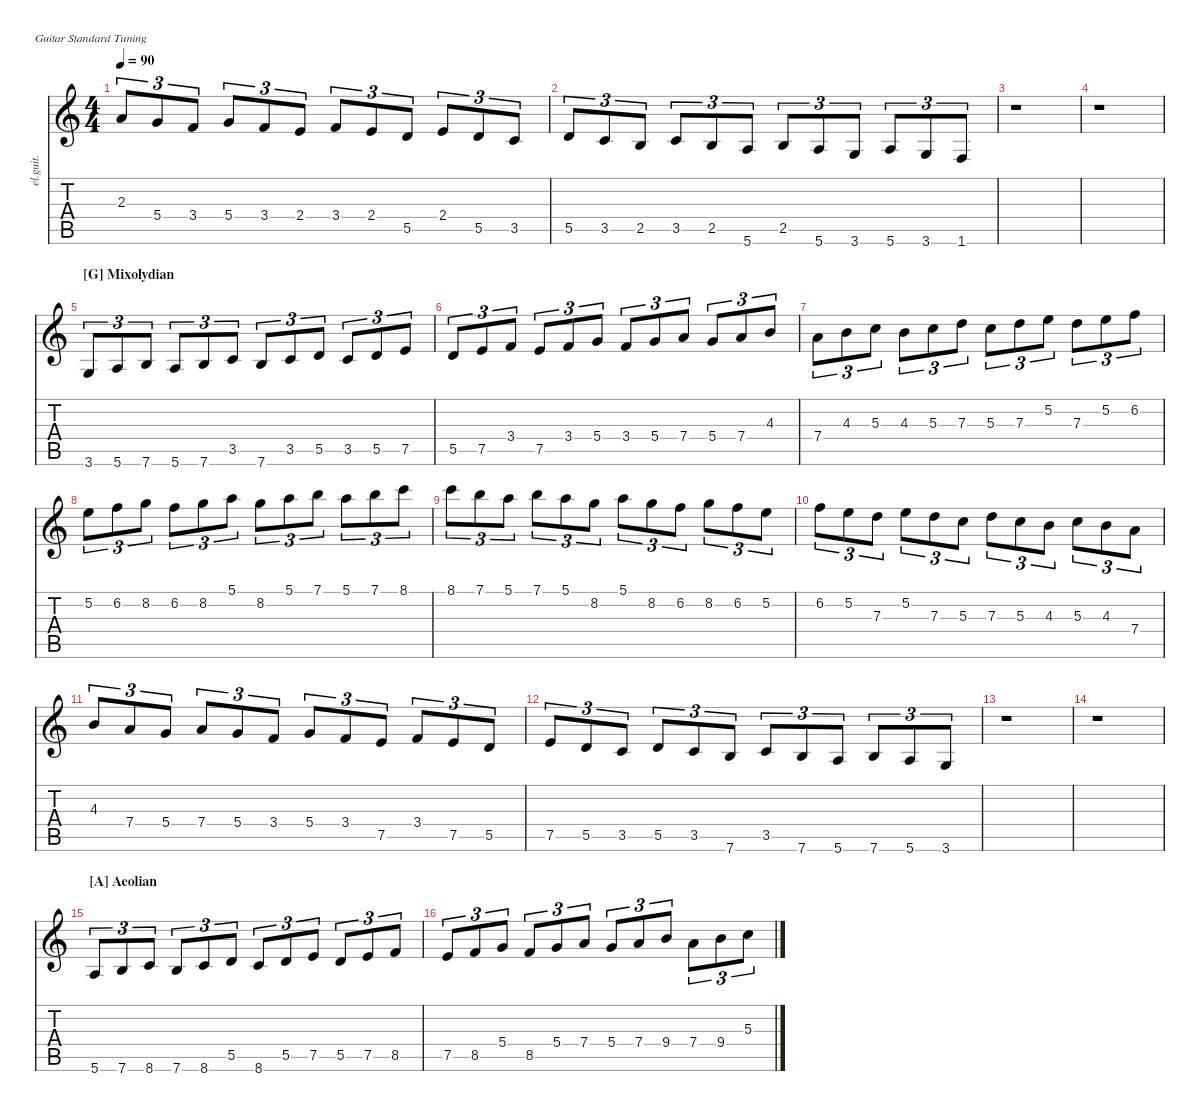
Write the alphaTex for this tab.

\defaultSystemsLayout 4
\hideDynamics
\bracketExtendMode nobrackets
\track ("Clean Guitar" "el.guit.") {instrument electricguitarclean}
\staff {score tabs}
\tuning (E4 B3 G3 D3 A2 E2)
\ts (4 4)
\tempo 90
\clef g2
\ks c
2.3.8{tu (3 2) dy mf beam Up} 5.4.8{tu (3 2) beam Up} 3.4.8{tu (3 2) beam Up} 5.4.8{tu (3 2) beam Up} 3.4.8{tu (3 2) beam Up} 2.4.8{tu (3 2) beam Up} 3.4.8{tu (3 2) beam Up} 2.4.8{tu (3 2) beam Up} 5.5.8{tu (3 2) beam Up} 2.4.8{tu (3 2) beam Up} 5.5.8{tu (3 2) beam Up} 3.5.8{tu (3 2) beam Up} |
5.5.8{tu (3 2) beam Up} 3.5.8{tu (3 2) beam Up} 2.5.8{tu (3 2) beam Up} 3.5.8{tu (3 2) beam Up} 2.5.8{tu (3 2) beam Up} 5.6.8{tu (3 2) beam Up} 2.5.8{tu (3 2) beam Up} 5.6.8{tu (3 2) beam Up} 3.6.8{tu (3 2) beam Up} 5.6.8{tu (3 2) beam Up} 3.6.8{tu (3 2) beam Up} 1.6.8{tu (3 2) beam Up} |
r.1{beam Down} |
r.1{beam Down} |
\section ("G" "Mixolydian")
3.6.8{tu (3 2) beam Up} 5.6.8{tu (3 2) beam Up} 7.6.8{tu (3 2) beam Up} 5.6.8{tu (3 2) beam Up} 7.6.8{tu (3 2) beam Up} 3.5.8{tu (3 2) beam Up} 7.6.8{tu (3 2) beam Up} 3.5.8{tu (3 2) beam Up} 5.5.8{tu (3 2) beam Up} 3.5.8{tu (3 2) beam Up} 5.5.8{tu (3 2) beam Up} 7.5.8{tu (3 2) beam Up} |
5.5.8{tu (3 2) beam Up} 7.5.8{tu (3 2) beam Up} 3.4.8{tu (3 2) beam Up} 7.5.8{tu (3 2) beam Up} 3.4.8{tu (3 2) beam Up} 5.4.8{tu (3 2) beam Up} 3.4.8{tu (3 2) beam Up} 5.4.8{tu (3 2) beam Up} 7.4.8{tu (3 2) beam Up} 5.4.8{tu (3 2) beam Up} 7.4.8{tu (3 2) beam Up} 4.3.8{tu (3 2) beam Up} |
7.4.8{tu (3 2) beam Down} 4.3.8{tu (3 2) beam Down} 5.3.8{tu (3 2) beam Down} 4.3.8{tu (3 2) beam Down} 5.3.8{tu (3 2) beam Down} 7.3.8{tu (3 2) beam Down} 5.3.8{tu (3 2) beam Down} 7.3.8{tu (3 2) beam Down} 5.2.8{tu (3 2) beam Down} 7.3.8{tu (3 2) beam Down} 5.2.8{tu (3 2) beam Down} 6.2.8{tu (3 2) beam Down} |
5.2.8{tu (3 2) beam Down} 6.2.8{tu (3 2) beam Down} 8.2.8{tu (3 2) beam Down} 6.2.8{tu (3 2) beam Down} 8.2.8{tu (3 2) beam Down} 5.1.8{tu (3 2) beam Down} 8.2.8{tu (3 2) beam Down} 5.1.8{tu (3 2) beam Down} 7.1.8{tu (3 2) beam Down} 5.1.8{tu (3 2) beam Down} 7.1.8{tu (3 2) beam Down} 8.1.8{tu (3 2) beam Down} |
8.1.8{tu (3 2) beam Down} 7.1.8{tu (3 2) beam Down} 5.1.8{tu (3 2) beam Down} 7.1.8{tu (3 2) beam Down} 5.1.8{tu (3 2) beam Down} 8.2.8{tu (3 2) beam Down} 5.1.8{tu (3 2) beam Down} 8.2.8{tu (3 2) beam Down} 6.2.8{tu (3 2) beam Down} 8.2.8{tu (3 2) beam Down} 6.2.8{tu (3 2) beam Down} 5.2.8{tu (3 2) beam Down} |
6.2.8{tu (3 2) beam Down} 5.2.8{tu (3 2) beam Down} 7.3.8{tu (3 2) beam Down} 5.2.8{tu (3 2) beam Down} 7.3.8{tu (3 2) beam Down} 5.3.8{tu (3 2) beam Down} 7.3.8{tu (3 2) beam Down} 5.3.8{tu (3 2) beam Down} 4.3.8{tu (3 2) beam Down} 5.3.8{tu (3 2) beam Down} 4.3.8{tu (3 2) beam Down} 7.4.8{tu (3 2) beam Down} |
4.3.8{tu (3 2) beam Up} 7.4.8{tu (3 2) beam Up} 5.4.8{tu (3 2) beam Up} 7.4.8{tu (3 2) beam Up} 5.4.8{tu (3 2) beam Up} 3.4.8{tu (3 2) beam Up} 5.4.8{tu (3 2) beam Up} 3.4.8{tu (3 2) beam Up} 7.5.8{tu (3 2) beam Up} 3.4.8{tu (3 2) beam Up} 7.5.8{tu (3 2) beam Up} 5.5.8{tu (3 2) beam Up} |
7.5.8{tu (3 2) beam Up} 5.5.8{tu (3 2) beam Up} 3.5.8{tu (3 2) beam Up} 5.5.8{tu (3 2) beam Up} 3.5.8{tu (3 2) beam Up} 7.6.8{tu (3 2) beam Up} 3.5.8{tu (3 2) beam Up} 7.6.8{tu (3 2) beam Up} 5.6.8{tu (3 2) beam Up} 7.6.8{tu (3 2) beam Up} 5.6.8{tu (3 2) beam Up} 3.6.8{tu (3 2) beam Up} |
r.1{beam Down} |
r.1{beam Down} |
\section ("A" "Aeolian")
5.6.8{tu (3 2) beam Up} 7.6.8{tu (3 2) beam Up} 8.6.8{tu (3 2) beam Up} 7.6.8{tu (3 2) beam Up} 8.6.8{tu (3 2) beam Up} 5.5.8{tu (3 2) beam Up} 8.6.8{tu (3 2) beam Up} 5.5.8{tu (3 2) beam Up} 7.5.8{tu (3 2) beam Up} 5.5.8{tu (3 2) beam Up} 7.5.8{tu (3 2) beam Up} 8.5.8{tu (3 2) beam Up} |
7.5.8{tu (3 2) beam Up} 8.5.8{tu (3 2) beam Up} 5.4.8{tu (3 2) beam Up} 8.5.8{tu (3 2) beam Up} 5.4.8{tu (3 2) beam Up} 7.4.8{tu (3 2) beam Up} 5.4.8{tu (3 2) beam Up} 7.4.8{tu (3 2) beam Up} 9.4.8{tu (3 2) beam Up} 7.4.8{tu (3 2) beam Down} 9.4.8{tu (3 2) beam Down} 5.3.8{tu (3 2) beam Down}
